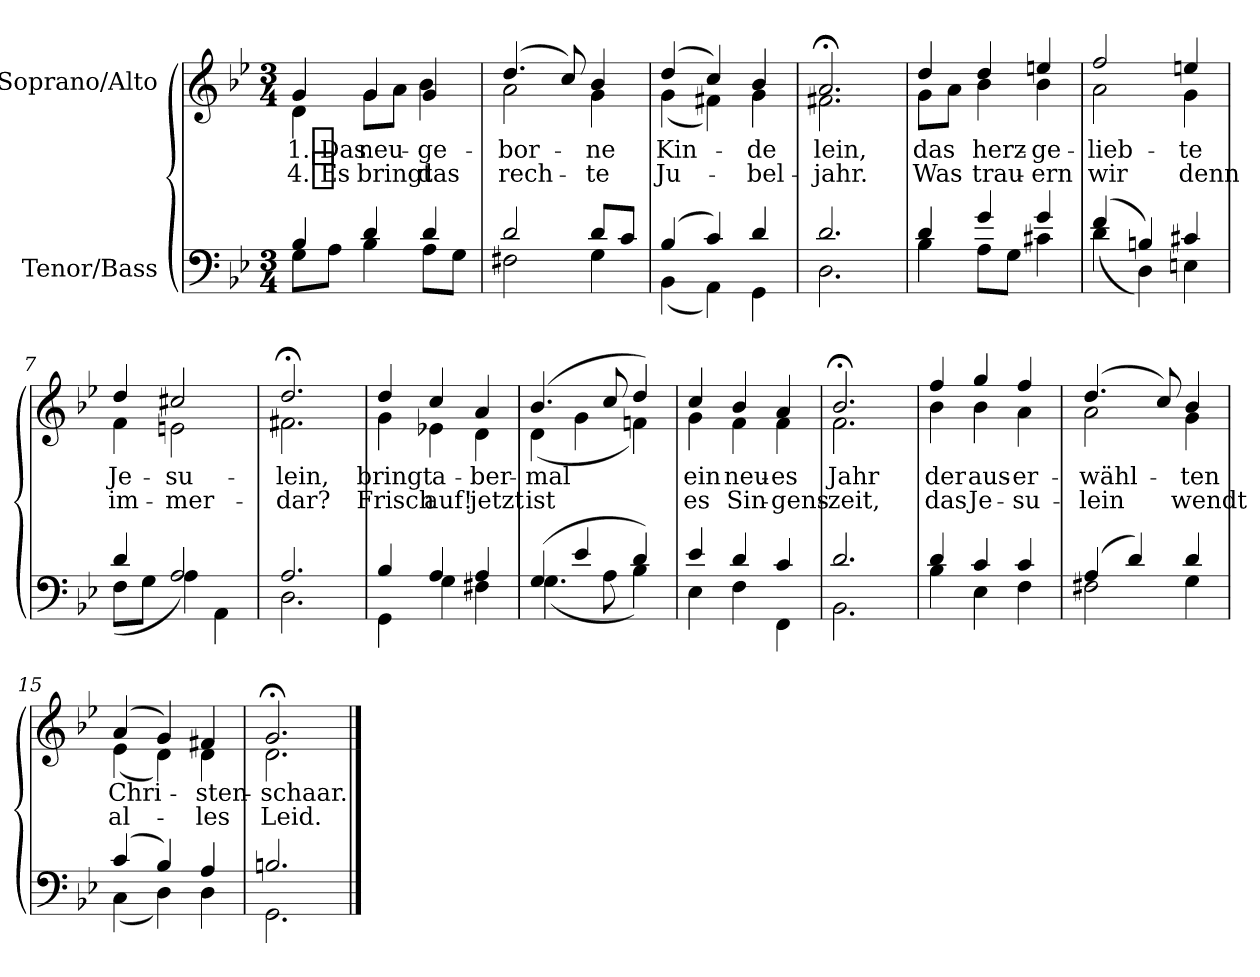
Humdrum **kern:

**kern	**kern	**text	**text
*part2	*part1	*part1	*part1
*staff2	*staff1	*staff1	*staff1
*I"Tenor/Bass	*I"Soprano/Alto	*	*
*clefF4	*clefG2	*	*
*k[b-e-]	*k[b-e-]	*	*
*M3/4	*M3/4	*	*
=1	=1	=1	=1
*^	*	*	*
!	!	!	!LO:LY:b	!LO:LY:b
*	*	*^	*	*
4B-/	8G\L	4g/	4d\	1. Das	4. Es
.	8A\J	.	.	.	.
!	!	!	!	!LO:LY:b	!LO:LY:b
4d/	4B-\	4g/	8g\L	neu-	bringt
.	.	.	8a\J	.	.
!	!	!	!	!LO:LY:b	!LO:LY:b
4d/	8A\L	4g/	4b-\	-ge-	das
.	8G\J	.	.	.	.
=2	=2	=2	=2	=2	=2
!	!	!	!	!LO:LY:b	!LO:LY:b
2d/	2F#X\	(4.dd/	2a\	-bor-	rech-
.	.	8cc/)	.	.	.
!	!	!	!	!LO:LY:b	!LO:LY:b
8d/L	4G\	4b-/	4g\	-ne	-te
8c/J	.	.	.	.	.
=3	=3	=3	=3	=3	=3
!	!	!	!	!LO:LY:b	!LO:LY:b
(4B-/	(4BB-\	(4dd/	(4g\	Kin-	Ju-
4c/)	4AA\)	4cc/)	4f#X\)	.	.
!	!	!	!	!LO:LY:b	!LO:LY:b
4d/	4GG\	4b-/	4g\	-de	-bel-
=4	=4	=4	=4	=4	=4
!	!	!	!	!LO:LY:b	!LO:LY:b
2.d/	2.D\	2.a;</	2.f#X\	lein,	-jahr.
=5	=5	=5	=5	=5	=5
!	!	!	!	!LO:LY:b	!LO:LY:b
4d/	4B-\	4dd/	8g\L	das	Was
.	.	.	8a\J	.	.
!	!	!	!	!LO:LY:b	!LO:LY:b
4g/	8A\L	4dd/	4b-\	herz-	trau-
.	8G\J	.	.	.	.
!	!	!	!	!LO:LY:b	!LO:LY:b
4g/	4c#X\	4een/	4b-\	-ge-	-ern
=6	=6	=6	=6	=6	=6
!	!	!	!	!LO:LY:b	!LO:LY:b
(4f/	(4d\	2ff/	2a\	-lieb-	wir
4Bn/)	4D\)	.	.	.	.
!	!	!	!	!LO:LY:b	!LO:LY:b
4c#X/	4En\	4een/	4g\	-te	denn
=7	=7	=7	=7	=7	=7
!	!	!	!	!LO:LY:b	!LO:LY:b
4d/	(8F\L	4dd/	4f\	Je-	im-
.	8G\J	.	.	.	.
!	!	!	!	!LO:LY:b	!LO:LY:b
2A/	4A\)	2cc#X/	2en\	-su-	-mer-
.	4AA\	.	.	.	.
=8	=8	=8	=8	=8	=8
!	!	!	!	!LO:LY:b	!LO:LY:b
2.A/	2.D\	2.dd;</	2.f#X\	-lein,	-dar?
!!LO:LB:g=z	!!
=9	=9	=9	=9	=9	=9
!	!	!	!	!LO:LY:b	!LO:LY:b
4B-/	4GG\	4dd/	4g\	bringt	Frisch
!	!	!	!	!LO:LY:b	!LO:LY:b
4A/	4G\	4cc/	4e-X\	a-	auf!
!	!	!	!	!LO:LY:b	!LO:LY:b
4A/	4F#X\	4a/	4d\	-ber-	jetzt
=10	=10	=10	=10	=10	=10
!	!	!	!	!LO:LY:b	!LO:LY:b
(4G/	(4.G\	(4.b-/	(4d\	-mal	ist
4e-/	.	.	4g\	.	.
.	8A\	8cc/	.	.	.
4d/)	4B-\)	4dd/)	4fn\)	.	.
=11	=11	=11	=11	=11	=11
!	!	!	!	!LO:LY:b	!LO:LY:b
4e-/	4E-\	4cc/	4g\	ein	es
!	!	!	!	!LO:LY:b	!LO:LY:b
4d/	4F\	4b-/	4f\	neu-	Sin-
!	!	!	!	!LO:LY:b	!LO:LY:b
4c/	4FF\	4a/	4f\	-es	-gens-
=12	=12	=12	=12	=12	=12
!	!	!	!	!LO:LY:b	!LO:LY:b
2.d/	2.BB-\	2.b-;</	2.f\	Jahr	-zeit,
=13	=13	=13	=13	=13	=13
!	!	!	!	!LO:LY:b	!LO:LY:b
4d/	4B-\	4ff/	4b-\	der	das
!	!	!	!	!LO:LY:b	!LO:LY:b
4c/	4E-\	4gg/	4b-\	aus-	Je-
!	!	!	!	!LO:LY:b	!LO:LY:b
4c/	4F\	4ff/	4a\	-er-	-su-
=14	=14	=14	=14	=14	=14
!	!	!	!	!LO:LY:b	!LO:LY:b
(4A/	2F#X\	(4.dd/	2a\	-wähl-	-lein
4d/)	.	.	.	.	.
.	.	8cc/)	.	.	.
!	!	!	!	!LO:LY:b	!LO:LY:b
4d/	4G\	4b-/	4g\	-ten	wendt
=15	=15	=15	=15	=15	=15
!	!	!	!	!LO:LY:b	!LO:LY:b
(4c/	(4C\	(4a/	(4e-\	Chri-	al-
4B-/)	4D\)	4g/)	4d\)	.	.
!	!	!	!	!LO:LY:b	!LO:LY:b
4A/	4D\	4f#X/	4d\	-sten-	-les
=16	=16	=16	=16	=16	=16
!	!	!	!	!LO:LY:b	!LO:LY:b
2.Bn/	2.GG\	2.g;</	2.d\	-schaar.	Leid.
*v	*v	*	*	*	*
*	*v	*v	*	*
==	==	==	==
*-	*-	*-	*-
